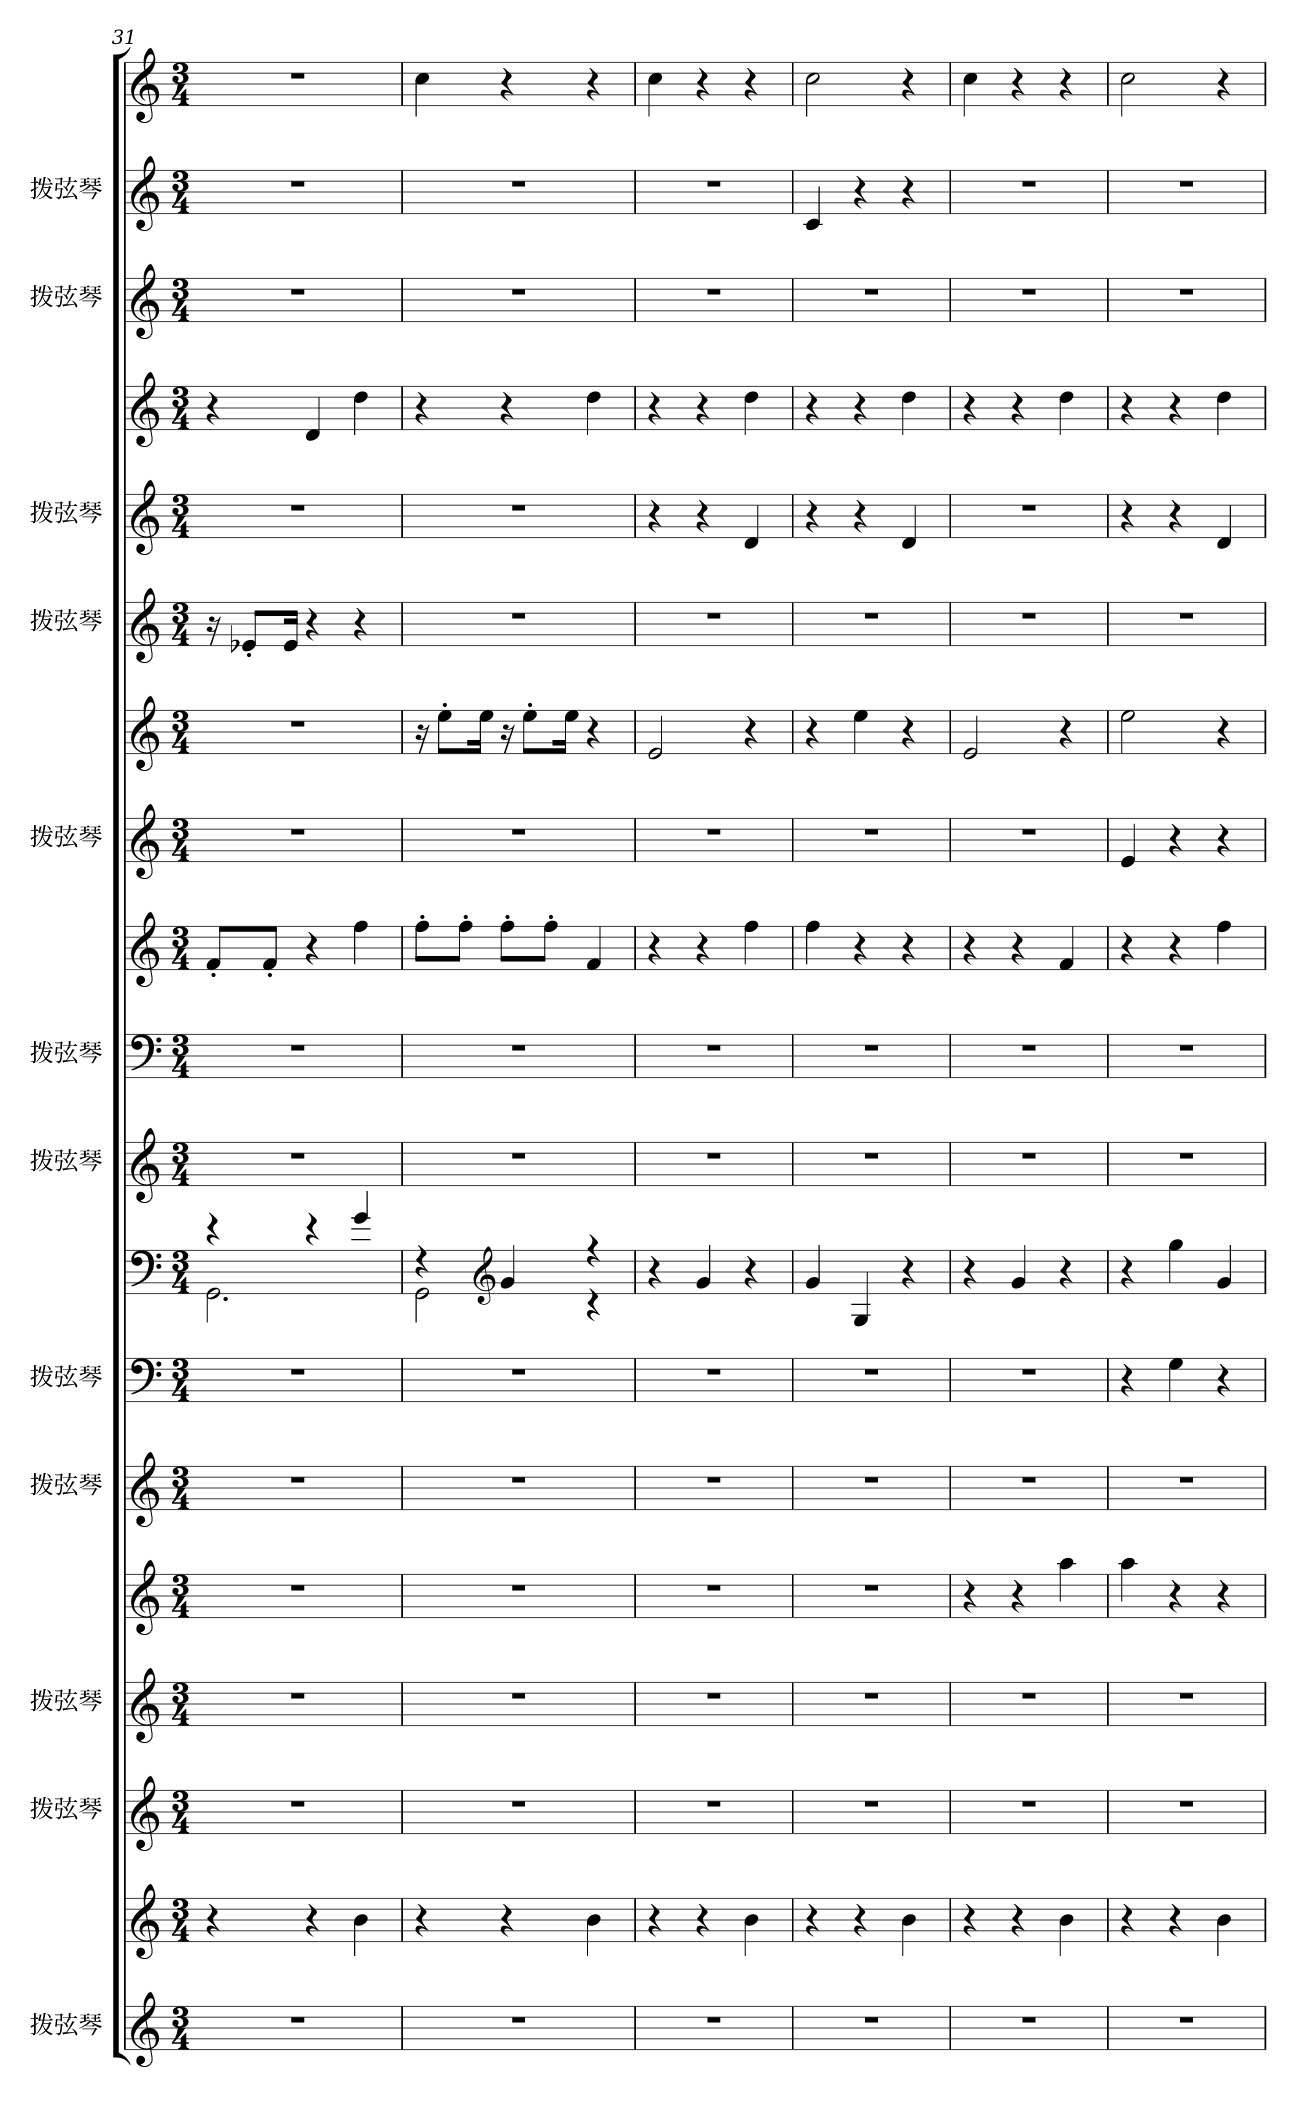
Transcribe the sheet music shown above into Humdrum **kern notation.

**kern	**kern	**kern	**kern	**kern	**kern	**kern	**kern	**kern	**kern	**kern	**kern	**kern	**kern	**kern	**kern	**kern	**kern	**kern
*part12	*part12	*part11	*part10	*part10	*part9	*part8	*part8	*part7	*part6	*part6	*part5	*part5	*part4	*part3	*part3	*part2	*part1	*part1
*staff19	*staff18	*staff17	*staff16	*staff15	*staff14	*staff13	*staff12	*staff11	*staff10	*staff9	*staff8	*staff7	*staff6	*staff5	*staff4	*staff3	*staff2	*staff1
*I"拨弦琴	*	*I"拨弦琴	*I"拨弦琴	*	*I"拨弦琴	*I"拨弦琴	*	*I"拨弦琴	*I"拨弦琴	*	*I"拨弦琴	*	*I"拨弦琴	*I"拨弦琴	*	*I"拨弦琴	*I"拨弦琴	*
*clefG2	*clefG2	*clefG2	*clefG2	*clefG2	*clefG2	*clefF4	*clefF4	*clefG2	*clefF4	*clefG2	*clefG2	*clefG2	*clefG2	*clefG2	*clefG2	*clefG2	*clefG2	*clefG2
*k[]	*k[]	*k[]	*k[]	*k[]	*k[]	*k[]	*k[]	*k[]	*k[]	*k[]	*k[]	*k[]	*k[]	*k[]	*k[]	*k[]	*k[]	*k[]
*M3/4	*M3/4	*M3/4	*M3/4	*M3/4	*M3/4	*M3/4	*M3/4	*M3/4	*M3/4	*M3/4	*M3/4	*M3/4	*M3/4	*M3/4	*M3/4	*M3/4	*M3/4	*M3/4
=31	=31	=31	=31	=31	=31	=31	=31	=31	=31	=31	=31	=31	=31	=31	=31	=31	=31	=31
*	*	*	*	*	*	*	*^	*	*	*	*	*	*	*	*	*	*	*
2.r	4r	2.r	2.r	2.r	2.r	2.r	4r	2.GG\	2.r	2.r	8f'/L	2.r	2.r	16r	2.r	4r	2.r	2.r	2.r
.	.	.	.	.	.	.	.	.	.	.	.	.	.	8e-X'/L	.	.	.	.	.
.	.	.	.	.	.	.	.	.	.	.	8f'/J	.	.	.	.	.	.	.	.
.	.	.	.	.	.	.	.	.	.	.	.	.	.	16e-/Jk	.	.	.	.	.
.	4r	.	.	.	.	.	4r	.	.	.	4r	.	.	4r	.	4d/	.	.	.
.	4b\	.	.	.	.	.	4g/	.	.	.	4ff\	.	.	4r	.	4dd\	.	.	.
!!LO:PB:g=z
=32	=32	=32	=32	=32	=32	=32	=32	=32	=32	=32	=32	=32	=32	=32	=32	=32	=32	=32	=32
2.r	4r	2.r	2.r	2.r	2.r	2.r	4r	2GG\	2.r	2.r	8ff'\L	2.r	16r	2.r	2.r	4r	2.r	2.r	4cc\
.	.	.	.	.	.	.	.	.	.	.	.	.	8ee'\L	.	.	.	.	.	.
.	.	.	.	.	.	.	.	.	.	.	8ff'\J	.	.	.	.	.	.	.	.
.	.	.	.	.	.	.	.	.	.	.	.	.	16ee\Jk	.	.	.	.	.	.
*	*	*	*	*	*	*	*clefG2	*	*	*	*	*	*	*	*	*	*	*	*
.	4r	.	.	.	.	.	4g/	.	.	.	8ff'\L	.	16r	.	.	4r	.	.	4r
.	.	.	.	.	.	.	.	.	.	.	.	.	8ee'\L	.	.	.	.	.	.
.	.	.	.	.	.	.	.	.	.	.	8ff'\J	.	.	.	.	.	.	.	.
.	.	.	.	.	.	.	.	.	.	.	.	.	16ee\Jk	.	.	.	.	.	.
.	4b\	.	.	.	.	.	4r	4r	.	.	4f/	.	4r	.	.	4dd\	.	.	4r
*	*	*	*	*	*	*	*v	*v	*	*	*	*	*	*	*	*	*	*	*
=33	=33	=33	=33	=33	=33	=33	=33	=33	=33	=33	=33	=33	=33	=33	=33	=33	=33	=33
2.r	4r	2.r	2.r	2.r	2.r	2.r	4r	2.r	2.r	4r	2.r	2e/	2.r	4r	4r	2.r	2.r	4cc\
.	4r	.	.	.	.	.	4g/	.	.	4r	.	.	.	4r	4r	.	.	4r
.	4b\	.	.	.	.	.	4r	.	.	4ff\	.	4r	.	4d/	4dd\	.	.	4r
=34	=34	=34	=34	=34	=34	=34	=34	=34	=34	=34	=34	=34	=34	=34	=34	=34	=34	=34
2.r	4r	2.r	2.r	2.r	2.r	2.r	4g/	2.r	2.r	4ff\	2.r	4r	2.r	4r	4r	2.r	4c/	2cc\
.	4r	.	.	.	.	.	4G/	.	.	4r	.	4ee\	.	4r	4r	.	4r	.
.	4b\	.	.	.	.	.	4r	.	.	4r	.	4r	.	4d/	4dd\	.	4r	4r
=35	=35	=35	=35	=35	=35	=35	=35	=35	=35	=35	=35	=35	=35	=35	=35	=35	=35	=35
2.r	4r	2.r	2.r	4r	2.r	2.r	4r	2.r	2.r	4r	2.r	2e/	2.r	2.r	4r	2.r	2.r	4cc\
.	4r	.	.	4r	.	.	4g/	.	.	4r	.	.	.	.	4r	.	.	4r
.	4b\	.	.	4aa\	.	.	4r	.	.	4f/	.	4r	.	.	4dd\	.	.	4r
=36	=36	=36	=36	=36	=36	=36	=36	=36	=36	=36	=36	=36	=36	=36	=36	=36	=36	=36
2.r	4r	2.r	2.r	4aa\	2.r	4r	4r	2.r	2.r	4r	4e/	2ee\	2.r	4r	4r	2.r	2.r	2cc\
.	4r	.	.	4r	.	4G\	4gg\	.	.	4r	4r	.	.	4r	4r	.	.	.
.	4b\	.	.	4r	.	4r	4g/	.	.	4ff\	4r	4r	.	4d/	4dd\	.	.	4r
=	=	=	=	=	=	=	=	=	=	=	=	=	=	=	=	=	=	=
*-	*-	*-	*-	*-	*-	*-	*-	*-	*-	*-	*-	*-	*-	*-	*-	*-	*-	*-
